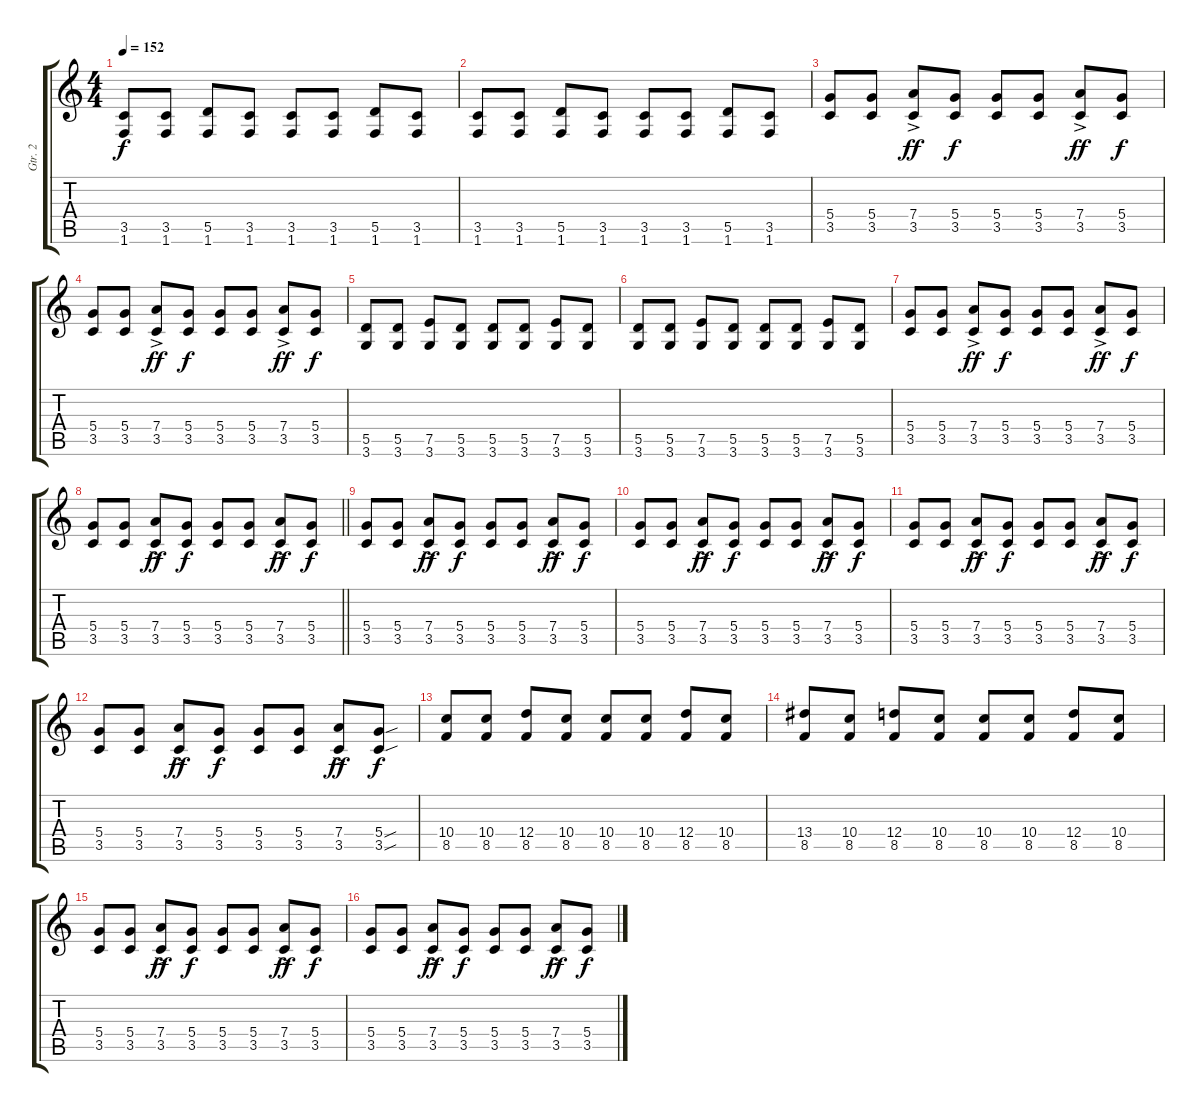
\track ("Gtr. 2" "Gtr. 2") {instrument electricguitarclean}
\staff {score tabs}
\tuning (E4 B3 G3 D3 A2 E2) {hide}
\ts (4 4)
\tempo 152
\clef g2
\ks c
(3.5 1.6).8{dy f} (3.5 1.6).8 (5.5 1.6).8 (3.5 1.6).8 (3.5 1.6).8 (3.5 1.6).8 (5.5 1.6).8 (3.5 1.6).8 |
(3.5 1.6).8 (3.5 1.6).8 (5.5 1.6).8 (3.5 1.6).8 (3.5 1.6).8 (3.5 1.6).8 (5.5 1.6).8 (3.5 1.6).8 |
(5.4 3.5).8 (5.4 3.5).8 (7.4{ac} 3.5{ac}).8{dy ff} (5.4 3.5).8{dy f} (5.4 3.5).8 (5.4 3.5).8 (7.4{ac} 3.5{ac}).8{dy ff} (5.4 3.5).8{dy f} |
(5.4 3.5).8 (5.4 3.5).8 (7.4{ac} 3.5{ac}).8{dy ff} (5.4 3.5).8{dy f} (5.4 3.5).8 (5.4 3.5).8 (7.4{ac} 3.5{ac}).8{dy ff} (5.4 3.5).8{dy f} |
(5.5 3.6).8 (5.5 3.6).8 (7.5 3.6).8 (5.5 3.6).8 (5.5 3.6).8 (5.5 3.6).8 (7.5 3.6).8 (5.5 3.6).8 |
(5.5 3.6).8 (5.5 3.6).8 (7.5 3.6).8 (5.5 3.6).8 (5.5 3.6).8 (5.5 3.6).8 (7.5 3.6).8 (5.5 3.6).8 |
(5.4 3.5).8 (5.4 3.5).8 (7.4{ac} 3.5{ac}).8{dy ff} (5.4 3.5).8{dy f} (5.4 3.5).8 (5.4 3.5).8 (7.4{ac} 3.5{ac}).8{dy ff} (5.4 3.5).8{dy f} |
\barLineRight lightlight
(5.4 3.5).8 (5.4 3.5).8 (7.4{ac} 3.5{ac}).8{dy ff} (5.4 3.5).8{dy f} (5.4 3.5).8 (5.4 3.5).8 (7.4{ac} 3.5{ac}).8{dy ff} (5.4 3.5).8{dy f} |
(5.4 3.5).8 (5.4 3.5).8 (7.4{ac} 3.5{ac}).8{dy ff} (5.4 3.5).8{dy f} (5.4 3.5).8 (5.4 3.5).8 (7.4{ac} 3.5{ac}).8{dy ff} (5.4 3.5).8{dy f} |
(5.4 3.5).8 (5.4 3.5).8 (7.4{ac} 3.5{ac}).8{dy ff} (5.4 3.5).8{dy f} (5.4 3.5).8 (5.4 3.5).8 (7.4{ac} 3.5{ac}).8{dy ff} (5.4 3.5).8{dy f} |
(5.4 3.5).8 (5.4 3.5).8 (7.4{ac} 3.5{ac}).8{dy ff} (5.4 3.5).8{dy f} (5.4 3.5).8 (5.4 3.5).8 (7.4{ac} 3.5{ac}).8{dy ff} (5.4 3.5).8{dy f} |
(5.4 3.5).8 (5.4 3.5).8 (7.4{ac} 3.5{ac}).8{dy ff} (5.4 3.5).8{dy f} (5.4 3.5).8 (5.4 3.5).8 (7.4{ac} 3.5{ac}).8{dy ff} (5.4{sou} 3.5{sou}).8{dy f} |
(10.4 8.5).8 (10.4 8.5).8 (12.4 8.5).8 (10.4 8.5).8 (10.4 8.5).8 (10.4 8.5).8 (12.4 8.5).8 (10.4 8.5).8 |
(13.4 8.5).8 (10.4 8.5).8 (12.4 8.5).8 (10.4 8.5).8 (10.4 8.5).8 (10.4 8.5).8 (12.4 8.5).8 (10.4 8.5).8 |
(5.4 3.5).8 (5.4 3.5).8 (7.4{ac} 3.5{ac}).8{dy ff} (5.4 3.5).8{dy f} (5.4 3.5).8 (5.4 3.5).8 (7.4{ac} 3.5{ac}).8{dy ff} (5.4 3.5).8{dy f} |
(5.4 3.5).8 (5.4 3.5).8 (7.4{ac} 3.5{ac}).8{dy ff} (5.4 3.5).8{dy f} (5.4 3.5).8 (5.4 3.5).8 (7.4{ac} 3.5{ac}).8{dy ff} (5.4 3.5).8{dy f}
